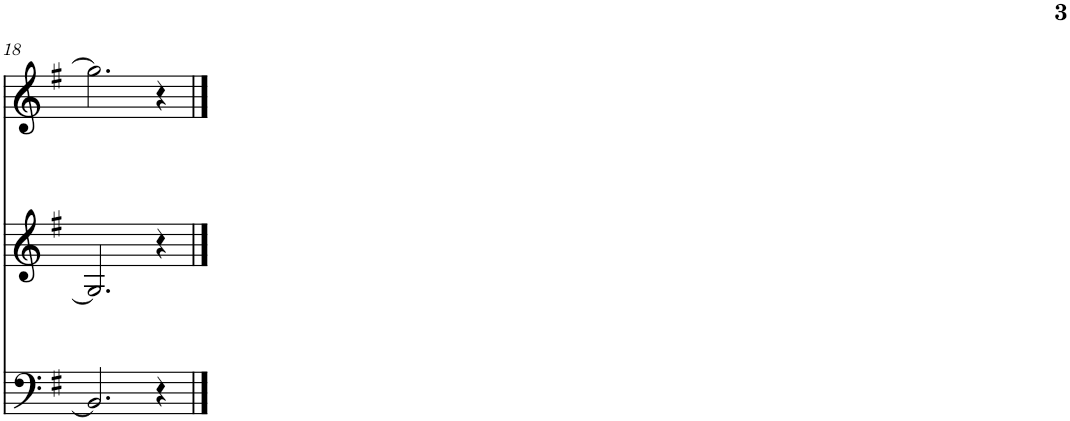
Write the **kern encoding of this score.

**kern	**kern	**kern
*part1	*part1	*part1
*staff3	*staff2	*staff1
*I"Piano	*	*
*I'Pno.	*	*
!!LO:PB:g=z
*clefF4	*clefG2	*clefG2
*k[f#]	*k[f#]	*k[f#]
*M4/4	*M4/4	*M4/4
=18	=18	=18
2.BB/]	2.G/]	2.gg\]
4r	4r	4r
==	==	==
*-	*-	*-
